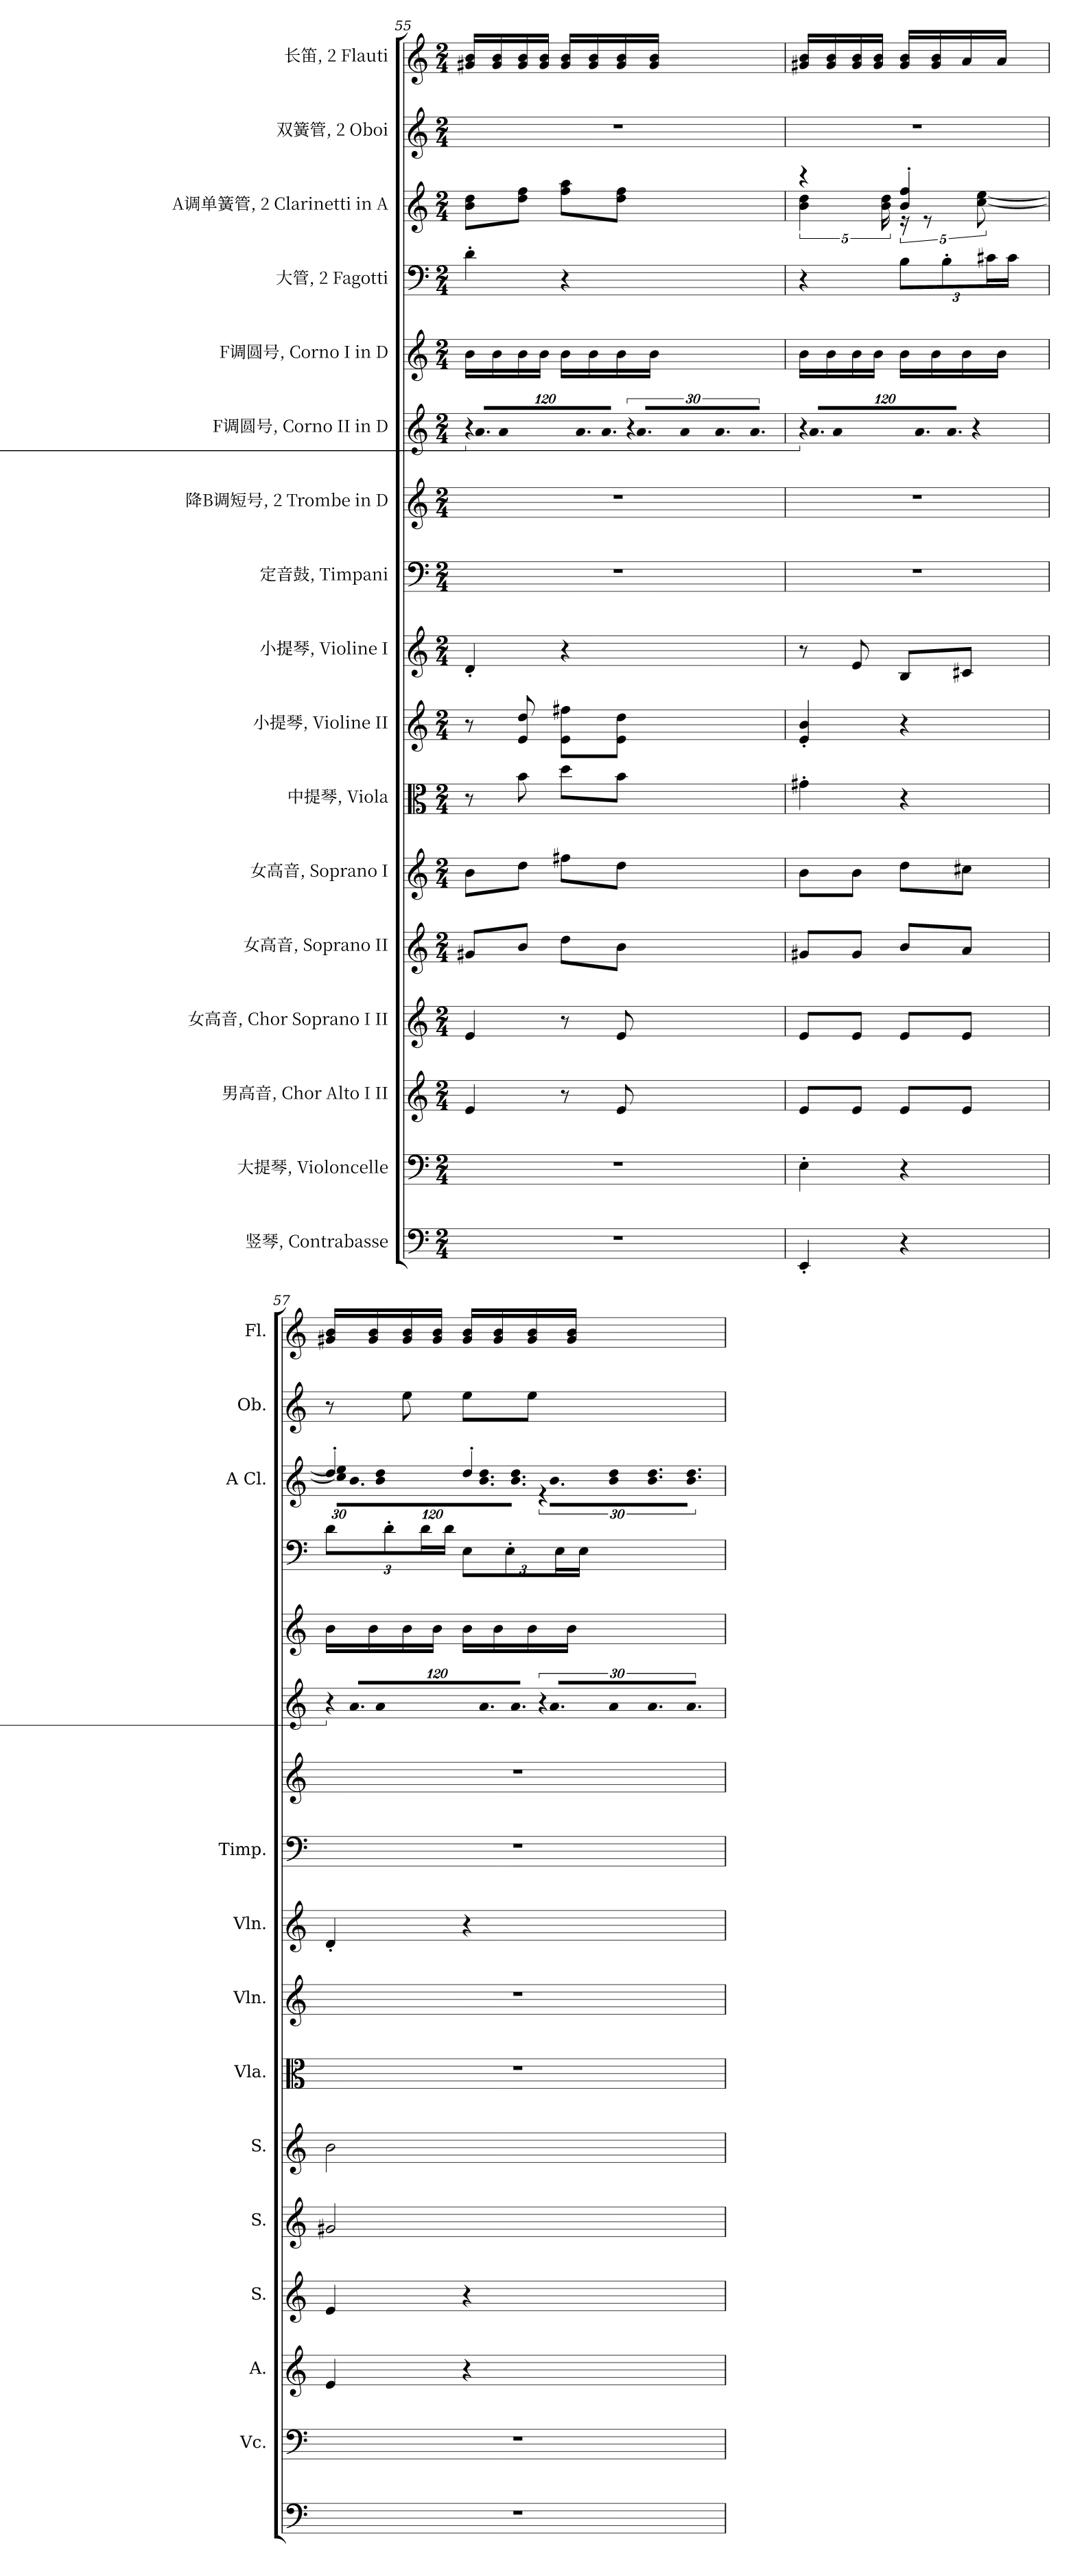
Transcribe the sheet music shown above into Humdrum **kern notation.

**kern	**kern	**kern	**kern	**kern	**kern	**kern	**kern	**kern	**kern	**kern	**kern	**kern	**kern	**kern	**kern	**kern
*part17	*part16	*part15	*part14	*part13	*part12	*part11	*part10	*part9	*part8	*part7	*part6	*part5	*part4	*part3	*part2	*part1
*staff17	*staff16	*staff15	*staff14	*staff13	*staff12	*staff11	*staff10	*staff9	*staff8	*staff7	*staff6	*staff5	*staff4	*staff3	*staff2	*staff1
*I"竖琴, Contrabasse	*I"大提琴, Violoncelle	*I"男高音, Chor Alto I II	*I"女高音, Chor Soprano I II	*I"女高音, Soprano II	*I"女高音, Soprano I	*I"中提琴, Viola	*I"小提琴, Violine II	*I"小提琴, Violine I	*I"定音鼓, Timpani	*I"降B调短号, 2 Trombe in D	*I"F调圆号, Corno II in D	*I"F调圆号, Corno I in D	*I"大管, 2 Fagotti	*I"A调单簧管, 2 Clarinetti in A	*I"双簧管, 2 Oboi	*I"长笛, 2 Flauti
*	*I'Vc.	*I'A.	*I'S.	*I'S.	*I'S.	*I'Vla.	*I'Vln.	*I'Vln.	*I'Timp.	*	*	*	*	*I'A Cl.	*I'Ob.	*I'Fl.
*clefF4	*clefF4	*clefG2	*clefG2	*clefG2	*clefG2	*clefC3	*clefG2	*clefG2	*clefF4	*clefG2	*clefG2	*clefG2	*clefF4	*clefG2	*clefG2	*clefG2
*	*	*	*	*	*	*	*	*	*	*ITrd1c2	*ITrd4c7	*ITrd4c7	*	*ITrd2c3	*	*
*k[]	*k[]	*k[]	*k[]	*k[]	*k[]	*k[]	*k[]	*k[]	*k[]	*k[b-e-]	*k[b-]	*k[b-]	*k[]	*k[f#c#g#]	*k[]	*k[]
*M2/4	*M2/4	*M2/4	*M2/4	*M2/4	*M2/4	*M2/4	*M2/4	*M2/4	*M2/4	*M2/4	*M2/4	*M2/4	*M2/4	*M2/4	*M2/4	*M2/4
*MM85	*MM85	*MM85	*MM85	*MM85	*MM85	*MM85	*MM85	*MM85	*MM85	*MM85	*MM85	*MM85	*MM85	*MM85	*MM85	*MM85
=55	=55	=55	=55	=55	=55	=55	=55	=55	=55	=55	=55	=55	=55	=55	=55	=55
!	!	!	!	!	!	!	!	!	!	!	!LO:N:vis=64	!	!	!	!	!
2r	2r	4e/	4e/	8g#X/L	8b\L	8r	8r	4d'/	2r	2r	960%17r	16e\LL	4d'\	8g#\ 8b\L	2r	16g#X/ 16b/LL
!	!	!	!	!	!	!	!	!	!	!	!LO:N:vis=32.	!	!	!	!	!
.	.	.	.	.	.	.	.	.	.	.	1920%103d/KLL	.	.	.	.	.
.	.	.	.	.	.	.	.	.	.	.	.	16e\	.	.	.	16g#/ 16b/
!	!	!	!	!	!	!	!	!	!	!	!LO:N:vis=16	!	!	!	!	!
.	.	.	.	.	.	.	.	.	.	.	1920%137d/	.	.	.	.	.
.	.	.	.	8b/J	8dd\J	8b\	8e/ 8dd/	.	.	.	.	16e\	.	8b\ 8dd\J	.	16g#/ 16b/
!	!	!	!	!	!	!	!	!	!	!	!LO:N:vis=32.	!	!	!	!	!
.	.	.	.	.	.	.	.	.	.	.	1920%103d/L	.	.	.	.	.
.	.	.	.	.	.	.	.	.	.	.	.	16e\JJ	.	.	.	16g#/ 16b/JJ
!	!	!	!	!	!	!	!	!	!	!	!LO:N:vis=32.	!	!	!	!	!
.	.	.	.	.	.	.	.	.	.	.	1920%103d/JJJ	.	.	.	.	.
*	*	*	*	*	*	*	*	*	*	*	*	*	*	*	*	*MM90
!	!	!	!	!	!	!	!	!	!	!	!LO:N:vis=64	!	!	!	!	!
.	.	8r	8r	8dd\L	8ff#X\L	8dd\L	8e\ 8ff#X\L	4r	.	.	960%17r	16e\LL	4r	8dd\ 8ff#\L	.	16g#/ 16b/LL
!	!	!	!	!	!	!	!	!	!	!	!LO:N:vis=32.	!	!	!	!	!
.	.	.	.	.	.	.	.	.	.	.	1920%103d/KLL	.	.	.	.	.
.	.	.	.	.	.	.	.	.	.	.	.	16e\	.	.	.	16g#/ 16b/
!	!	!	!	!	!	!	!	!	!	!	!LO:N:vis=16	!	!	!	!	!
.	.	.	.	.	.	.	.	.	.	.	1920%137d/	.	.	.	.	.
.	.	8e/	8e/	8b\J	8dd\J	8b\J	8e\ 8dd\J	.	.	.	.	16e\	.	8b\ 8dd\J	.	16g#/ 16b/
!	!	!	!	!	!	!	!	!	!	!	!LO:N:vis=32.	!	!	!	!	!
.	.	.	.	.	.	.	.	.	.	.	1920%103d/L	.	.	.	.	.
.	.	.	.	.	.	.	.	.	.	.	.	16e\JJ	.	.	.	16g#/ 16b/JJ
!	!	!	!	!	!	!	!	!	!	!	!LO:N:vis=32.	!	!	!	!	!
.	.	.	.	.	.	.	.	.	.	.	1920%103d/JJJ	.	.	.	.	.
=56	=56	=56	=56	=56	=56	=56	=56	=56	=56	=56	=56	=56	=56	=56	=56	=56
*	*	*	*	*	*	*	*	*	*	*	*	*	*	*	*	*MM85
!	!	!	!	!	!	!	!	!	!	!	!LO:N:vis=64	!	!	!	!	!
*	*	*	*	*	*	*	*	*	*	*	*	*	*	*^	*	*
4EE'/	4E'\	8e/L	8e/L	8g#X/L	8b\L	4g#X'\	4e/' 4b/'	8r	2r	2r	960%17r	16e\LL	4r	4r	5g#\ 5b\	2r	16g#X/ 16b/LL
!	!	!	!	!	!	!	!	!	!	!	!LO:N:vis=32.	!	!	!	!	!	!
.	.	.	.	.	.	.	.	.	.	.	1920%103d/KLL	.	.	.	.	.	.
.	.	.	.	.	.	.	.	.	.	.	.	16e\	.	.	.	.	16g#/ 16b/
!	!	!	!	!	!	!	!	!	!	!	!LO:N:vis=16	!	!	!	!	!	!
.	.	.	.	.	.	.	.	.	.	.	1920%137d/	.	.	.	.	.	.
.	.	8e/J	8e/J	8g#/J	8b\J	.	.	8e/	.	.	.	16e\	.	.	.	.	16g#/ 16b/
!	!	!	!	!	!	!	!	!	!	!	!LO:N:vis=32.	!	!	!	!	!	!
.	.	.	.	.	.	.	.	.	.	.	1920%103d/L	.	.	.	.	.	.
.	.	.	.	.	.	.	.	.	.	.	.	16e\JJ	.	.	.	.	16g#/ 16b/JJ
!	!	!	!	!	!	!	!	!	!	!	!LO:N:vis=32.	!	!	!	!	!	!
.	.	.	.	.	.	.	.	.	.	.	1920%103d/JJJ	.	.	.	.	.	.
.	.	.	.	.	.	.	.	.	.	.	.	.	.	.	20g#\ 20b\	.	.
*	*	*	*	*	*	*	*	*	*	*	*	*	*Xbrackettup	*	*	*	*
*	*	*	*	*	*	*	*	*	*	*	*	*	*	*	*	*	*MM90
4r	4r	8e/L	8e/L	8b/L	8dd\L	4r	4r	8B/L	.	.	4r	16e\LL	12B\L	4g#/' 4dd/'	20r	.	16g#/ 16b/LL
.	.	.	.	.	.	.	.	.	.	.	.	.	.	.	10r	.	.
.	.	.	.	.	.	.	.	.	.	.	.	16e\	.	.	.	.	16g#/ 16b/
.	.	.	.	.	.	.	.	.	.	.	.	.	12B'\	.	.	.	.
.	.	8e/J	8e/J	8a/J	8cc#X\J	.	.	8c#X/J	.	.	.	16e\	.	.	.	.	16a/
.	.	.	.	.	.	.	.	.	.	.	.	.	.	.	[10a\ [10cc#\	.	.
.	.	.	.	.	.	.	.	.	.	.	.	.	24c#X\L	.	.	.	.
.	.	.	.	.	.	.	.	.	.	.	.	16e\JJ	.	.	.	.	16a/JJ
.	.	.	.	.	.	.	.	.	.	.	.	.	24c#\JJ	.	.	.	.
!!LO:PB:g=z
=57	=57	=57	=57	=57	=57	=57	=57	=57	=57	=57	=57	=57	=57	=57	=57	=57	=57
!	!	!	!	!	!	!	!	!	!	!	!LO:N:vis=64	!	!	!	!	!	!
*	*	*	*	*	*	*	*	*	*	*	*	*	*	*	*Xbrackettup	*	*
*	*	*	*	*	*	*	*	*	*	*	*	*	*	*	*	*	*MM85
!	!	!	!	!	!	!	!	!	!	!	!	!	!	!	!LO:N:vis=256%9	!	!
2r	2r	4e/	4e/	2g#X/	2b\	2r	2r	4d'/	2r	2r	960%17r	16e\LL	12d\L	4b'/	960%17a\] 960%17cc#\]KLLL	8r	16g#X/ 16b/LL
!	!	!	!	!	!	!	!	!	!	!	!LO:N:vis=32.	!	!	!	!LO:N:vis=32.	!	!
.	.	.	.	.	.	.	.	.	.	.	1920%103d/KLL	.	.	.	1920%103g#\J	.	.
.	.	.	.	.	.	.	.	.	.	.	.	16e\	.	.	.	.	16g#/ 16b/
!	!	!	!	!	!	!	!	!	!	!	!LO:N:vis=16	!	!	!	!LO:N:vis=16	!	!
.	.	.	.	.	.	.	.	.	.	.	1920%137d/	.	.	.	1920%137g#\ 1920%137b\	.	.
.	.	.	.	.	.	.	.	.	.	.	.	.	12d'\	.	.	.	.
.	.	.	.	.	.	.	.	.	.	.	.	16e\	.	.	.	8ee\	16g#/ 16b/
!	!	!	!	!	!	!	!	!	!	!	!LO:N:vis=32.	!	!	!	!LO:N:vis=32.	!	!
.	.	.	.	.	.	.	.	.	.	.	1920%103d/L	.	.	.	1920%103g#\ 1920%103b\L	.	.
.	.	.	.	.	.	.	.	.	.	.	.	.	24d\L	.	.	.	.
.	.	.	.	.	.	.	.	.	.	.	.	16e\JJ	.	.	.	.	16g#/ 16b/JJ
!	!	!	!	!	!	!	!	!	!	!	!LO:N:vis=32.	!	!	!	!LO:N:vis=32.	!	!
.	.	.	.	.	.	.	.	.	.	.	1920%103d/JJJ	.	.	.	1920%103g#\ 1920%103b\JJJ	.	.
.	.	.	.	.	.	.	.	.	.	.	.	.	24d\JJ	.	.	.	.
!	!	!	!	!	!	!	!	!	!	!	!LO:N:vis=64	!	!	!	!	!	!
*	*	*	*	*	*	*	*	*	*	*	*	*	*	*	*brackettup	*	*
*	*	*	*	*	*	*	*	*	*	*	*	*	*	*	*	*	*MM90
!	!	!	!	!	!	!	!	!	!	!	!	!	!	!	!LO:N:vis=64	!	!
.	.	4r	4r	.	.	.	.	4r	.	.	960%17r	16e\LL	12E\L	4b'/	960%17r	8ee\L	16g#/ 16b/LL
!	!	!	!	!	!	!	!	!	!	!	!LO:N:vis=32.	!	!	!	!LO:N:vis=32.	!	!
.	.	.	.	.	.	.	.	.	.	.	1920%103d/KLL	.	.	.	1920%103g#\KLL	.	.
.	.	.	.	.	.	.	.	.	.	.	.	16e\	.	.	.	.	16g#/ 16b/
!	!	!	!	!	!	!	!	!	!	!	!LO:N:vis=16	!	!	!	!LO:N:vis=16	!	!
.	.	.	.	.	.	.	.	.	.	.	1920%137d/	.	.	.	1920%137g#\ 1920%137b\	.	.
.	.	.	.	.	.	.	.	.	.	.	.	.	12E'\	.	.	.	.
.	.	.	.	.	.	.	.	.	.	.	.	16e\	.	.	.	8ee\J	16g#/ 16b/
!	!	!	!	!	!	!	!	!	!	!	!LO:N:vis=32.	!	!	!	!LO:N:vis=32.	!	!
.	.	.	.	.	.	.	.	.	.	.	1920%103d/L	.	.	.	1920%103g#\ 1920%103b\L	.	.
.	.	.	.	.	.	.	.	.	.	.	.	.	24E\L	.	.	.	.
.	.	.	.	.	.	.	.	.	.	.	.	16e\JJ	.	.	.	.	16g#/ 16b/JJ
!	!	!	!	!	!	!	!	!	!	!	!LO:N:vis=32.	!	!	!	!LO:N:vis=32.	!	!
.	.	.	.	.	.	.	.	.	.	.	1920%103d/JJJ	.	.	.	1920%103g#\ 1920%103b\JJJ	.	.
.	.	.	.	.	.	.	.	.	.	.	.	.	24E\JJ	.	.	.	.
*	*	*	*	*	*	*	*	*	*	*	*	*	*	*v	*v	*	*
=	=	=	=	=	=	=	=	=	=	=	=	=	=	=	=	=
*-	*-	*-	*-	*-	*-	*-	*-	*-	*-	*-	*-	*-	*-	*-	*-	*-
